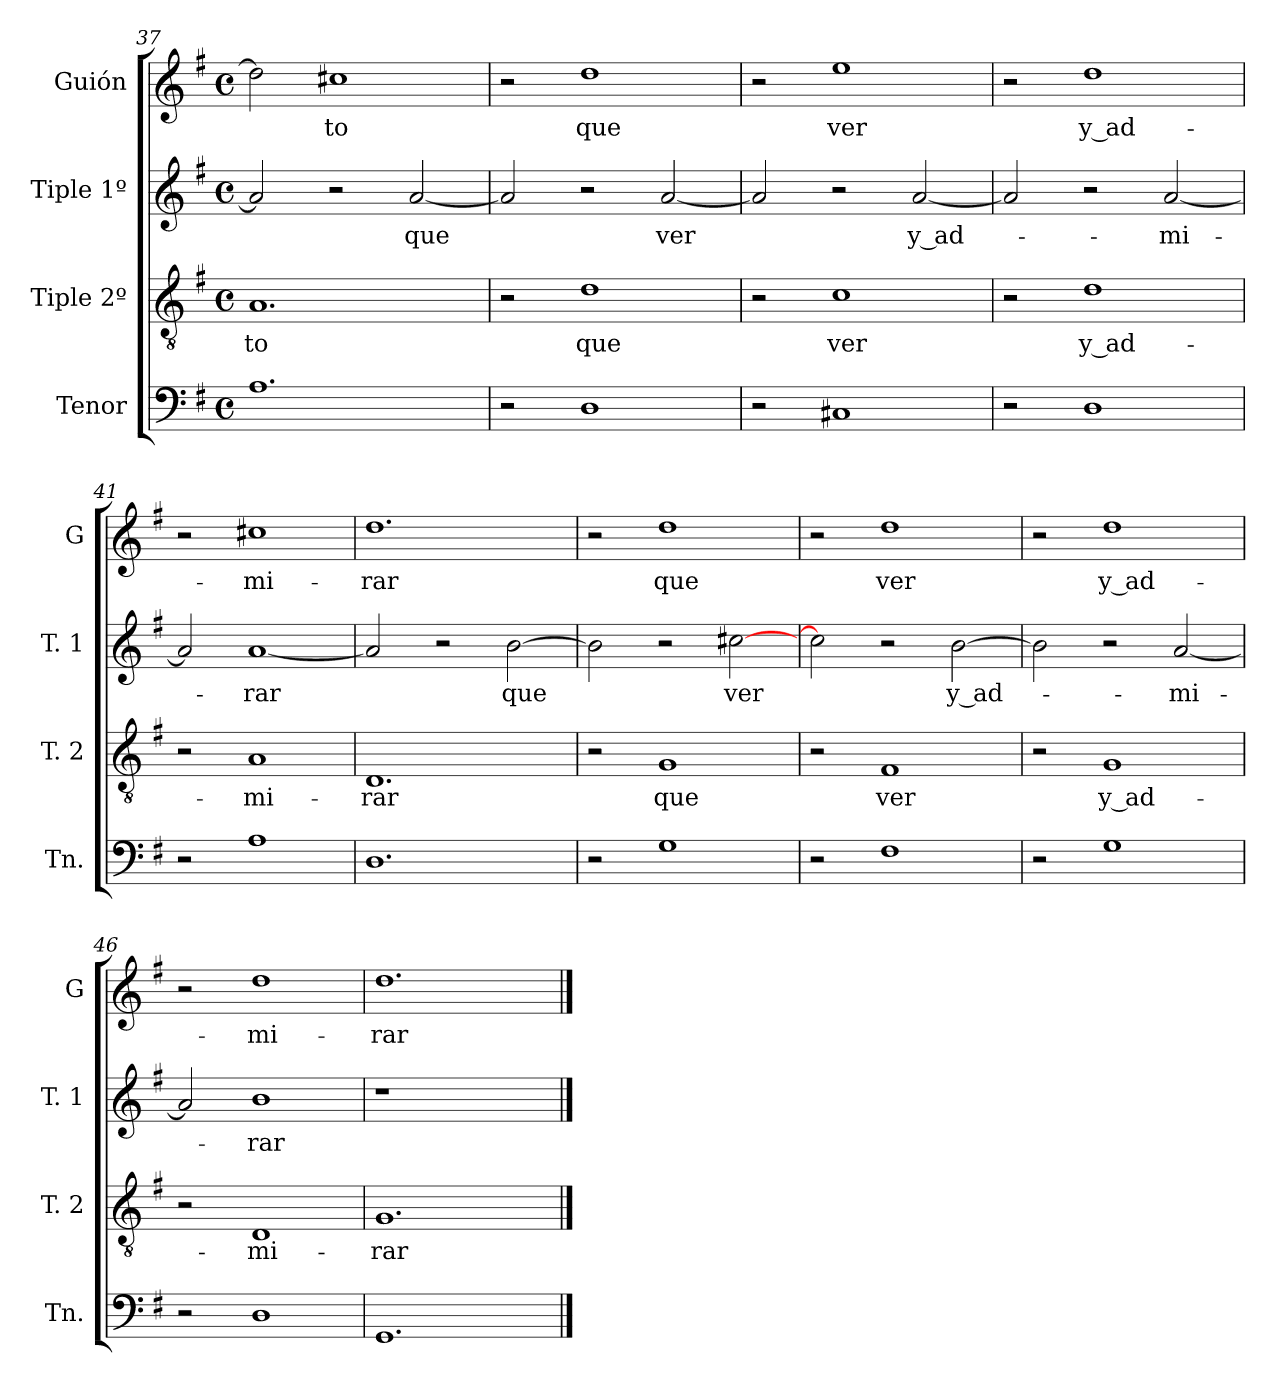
**kern	**kern	**text	**kern	**text	**kern	**text
*part4	*part3	*part3	*part2	*part2	*part1	*part1
*staff4	*staff3	*staff3	*staff2	*staff2	*staff1	*staff1
*I"Tenor	*I"Tiple 2º	*	*I"Tiple 1º	*	*I"Guión	*
*I'Tn.	*I'T. 2	*	*I'T. 1	*	*I'G	*
*clefF4	*clefGv2	*	*clefG2	*	*clefG2	*
*k[f#]	*k[f#]	*	*k[f#]	*	*k[f#]	*
*M4/4	*M4/4	*	*M4/4	*	*M4/4	*
*met(c)	*met(c)	*	*met(c)	*	*met(c)	*
=37	=37	=37	=37	=37	=37	=37
1.A	1.A	-to	2a]	.	2dd]	.
.	.	.	2r	.	1cc#X	-to
.	.	.	[2a	que	.	.
=38	=38	=38	=38	=38	=38	=38
2r	2r	.	2a]	.	2r	.
1D	1d	que	2r	.	1dd	que
.	.	.	[2a	ver	.	.
=39	=39	=39	=39	=39	=39	=39
2r	2r	.	2a]	.	2r	.
1C#X	1c	ver	2r	.	1ee	ver
.	.	.	[2a	y ad-	.	.
=40	=40	=40	=40	=40	=40	=40
2r	2r	.	2a]	.	2r	.
1D	1d	y ad-	2r	.	1dd	y ad-
.	.	.	[2a	-mi-	.	.
=41	=41	=41	=41	=41	=41	=41
2r	2r	.	2a]	.	2r	.
1A	1A	-mi-	[1a	-rar	1cc#X	-mi-
=42	=42	=42	=42	=42	=42	=42
1.D	1.D	-rar	2a]	.	1.dd	-rar
.	.	.	2r	.	.	.
.	.	.	[2b	que	.	.
=43	=43	=43	=43	=43	=43	=43
2r	2r	.	2b]	.	2r	.
1G	1G	que	2r	.	1dd	que
.	.	.	[2cc#X	ver	.	.
=44	=44	=44	=44	=44	=44	=44
2r	2r	.	2cc]	.	2r	.
1F#	1F#	ver	2r	.	1dd	ver
.	.	.	[2b	y ad-	.	.
=45	=45	=45	=45	=45	=45	=45
2r	2r	.	2b]	.	2r	.
1G	1G	y ad-	2r	.	1dd	y ad-
.	.	.	[2a	-mi-	.	.
=46	=46	=46	=46	=46	=46	=46
2r	2r	.	2a]	.	2r	.
1D	1D	-mi-	1b	-rar	1dd	-mi-
=47	=47	=47	=47	=47	=47	=47
1.GG	1.G	-rar	1r	.	1.dd	-rar
.	.	.	2ryy	.	.	.
==	==	==	==	==	==	==
*-	*-	*-	*-	*-	*-	*-
